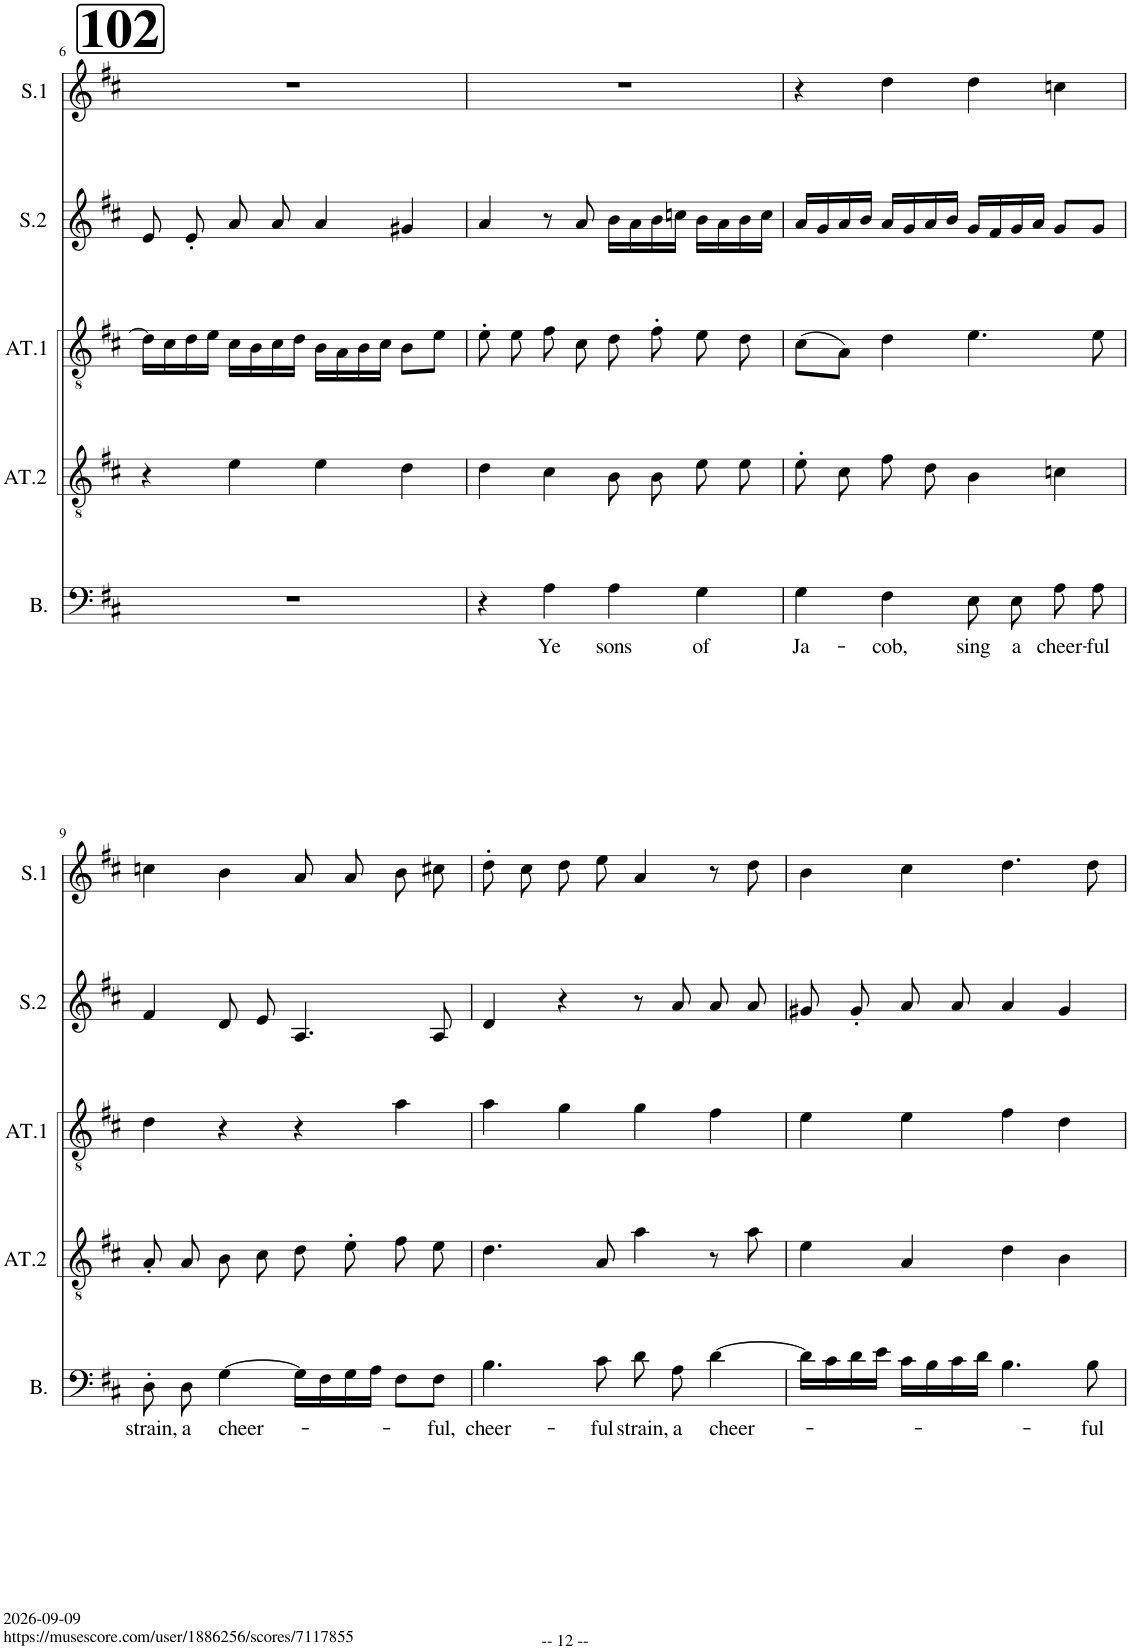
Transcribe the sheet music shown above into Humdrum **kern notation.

**kern	**text	**kern	**kern	**kern	**kern
*part5	*part5	*part4	*part3	*part2	*part1
*staff5	*staff5	*staff4	*staff3	*staff2	*staff1
*I"Bass	*	*I"Alto/Tenore 2	*I"Alto/Tenore 1	*I"Soprano 2	*I"Soprano 1
*I'B.	*	*I'AT.2	*I'AT.1	*I'S.2	*I'S.1
!!LO:PB:g=z
*clefF4	*	*clefGv2	*clefGv2	*clefG2	*clefG2
*	*	*	*Trd1c2	*	*
*k[f#c#]	*	*k[f#c#]	*k[f#c#]	*k[f#c#]	*k[f#c#]
*M4/4	*	*M4/4	*M4/4	*M4/4	*M4/4
*met(c)	*	*met(c)	*met(c)	*met(c)	*met(c)
!!LO:REH:place=s1:a:B:cj:fs=30:t=102
=6	=6	=6	=6	=6	=6
1r	.	4r	16d\LL]	8e/	1r
.	.	.	16c#\	.	.
.	.	.	16d\	8e'/	.
.	.	.	16e\JJ	.	.
.	.	4e\	16c#\LL	8a/	.
.	.	.	16B\	.	.
.	.	.	16c#\	8a/	.
.	.	.	16d\JJ	.	.
.	.	4e\	16B\LL	4a/	.
.	.	.	16A\	.	.
.	.	.	16B\	.	.
.	.	.	16c#\JJ	.	.
.	.	4d\	8B\L	4g#X/	.
.	.	.	8e\J	.	.
=7	=7	=7	=7	=7	=7
4r	.	4d\	8e'\	4a/	1r
.	.	.	8e\	.	.
!	!LO:LY:b	!	!	!	!
4A\	Ye	4c#\	8f#\	8r	.
.	.	.	8c#\	8a/	.
!	!LO:LY:b	!	!	!	!
4A\	sons	8B\L	8d\	16b\LL	.
.	.	.	.	16a\	.
.	.	8B\J	8f#'\	16b\	.
.	.	.	.	16ccn\JJ	.
!	!LO:LY:b	!	!	!	!
4G\	of	8e\L	8e\	16b\LL	.
.	.	.	.	16a\	.
.	.	8e\J	8d\	16b\	.
.	.	.	.	16cc\JJ	.
=8	=8	=8	=8	=8	=8
!	!LO:LY:b	!	!	!	!
4G\	Ja-	8e'\L	(8c#\L	16a/LL	4r
.	.	.	.	16g/	.
.	.	8c#\J	8A\J)	16a/	.
.	.	.	.	16b/JJ	.
!	!LO:LY:b	!	!	!	!
4F#\	-cob,	8f#\L	4d\	16a/LL	4dd\
.	.	.	.	16g/	.
.	.	8d\J	.	16a/	.
.	.	.	.	16b/JJ	.
!	!LO:LY:b	!	!	!	!
8E\	sing	4B\	4.e\	16g/LL	4dd\
.	.	.	.	16f#/	.
!	!LO:LY:b	!	!	!	!
8E\	a	.	.	16g/	.
.	.	.	.	16a/JJ	.
!	!LO:LY:b	!	!	!	!
8A\	cheer-	4cn\	.	8g/L	4ccn\
!	!LO:LY:b	!	!	!	!
8A\	-ful	.	8e\	8g/J	.
!!LO:LB:g=z
=9	=9	=9	=9	=9	=9
!	!LO:LY:b	!	!	!	!
8D'\	strain,	8A'/L	4d\	4f#/	4ccn\
!	!LO:LY:b	!	!	!	!
8D\	a	8A/J	.	.	.
!	!LO:LY:b	!	!	!	!
[4G\	cheer-	8B\L	4r	8d/	4b\
.	.	8c#\J	.	8e/	.
16G\LL]	.	8d\L	4r	4.A/	8a/L
16F#\	.	.	.	.	.
16G\	.	8e'\J	.	.	8a/J
16A\JJ	.	.	.	.	.
8F#\L	.	8f#\L	4a\	.	8b\L
!	!LO:LY:b	!	!	!	!
8F#\J	-ful,	8e\J	.	8A/	8cc#X\J
=10	=10	=10	=10	=10	=10
!	!LO:LY:b	!	!	!	!
4.B\	cheer-	4.d\	4a\	4d/	8dd'\L
.	.	.	.	.	8cc#\J
.	.	.	4g\	4r	8dd\L
!	!LO:LY:b	!	!	!	!
8c#\	-ful	8A/	.	.	8ee\J
!	!LO:LY:b	!	!	!	!
8d\	strain,	4a\	4g\	8r	4a/
!	!LO:LY:b	!	!	!	!
8A\	a	.	.	8a/	.
!	!LO:LY:b	!	!	!	!
[4d\	cheer-	8r	4f#\	8a/	8r
.	.	8a\	.	8a/	8dd\
=11	=11	=11	=11	=11	=11
16d\LL]	.	4e\	4e\	8g#X/	4b\
16c#\	.	.	.	.	.
16d\	.	.	.	8g#'/	.
16e\JJ	.	.	.	.	.
16c#\LL	.	4A/	4e\	8a/	4cc#\
16B\	.	.	.	.	.
16c#\	.	.	.	8a/	.
16d\JJ	.	.	.	.	.
4.B\	.	4d\	4f#\	4a/	4.dd\
.	.	4B\	4d\	4g#/	.
!	!LO:LY:b	!	!	!	!
8B\	-ful	.	.	.	8dd\
=	=	=	=	=	=
*-	*-	*-	*-	*-	*-
